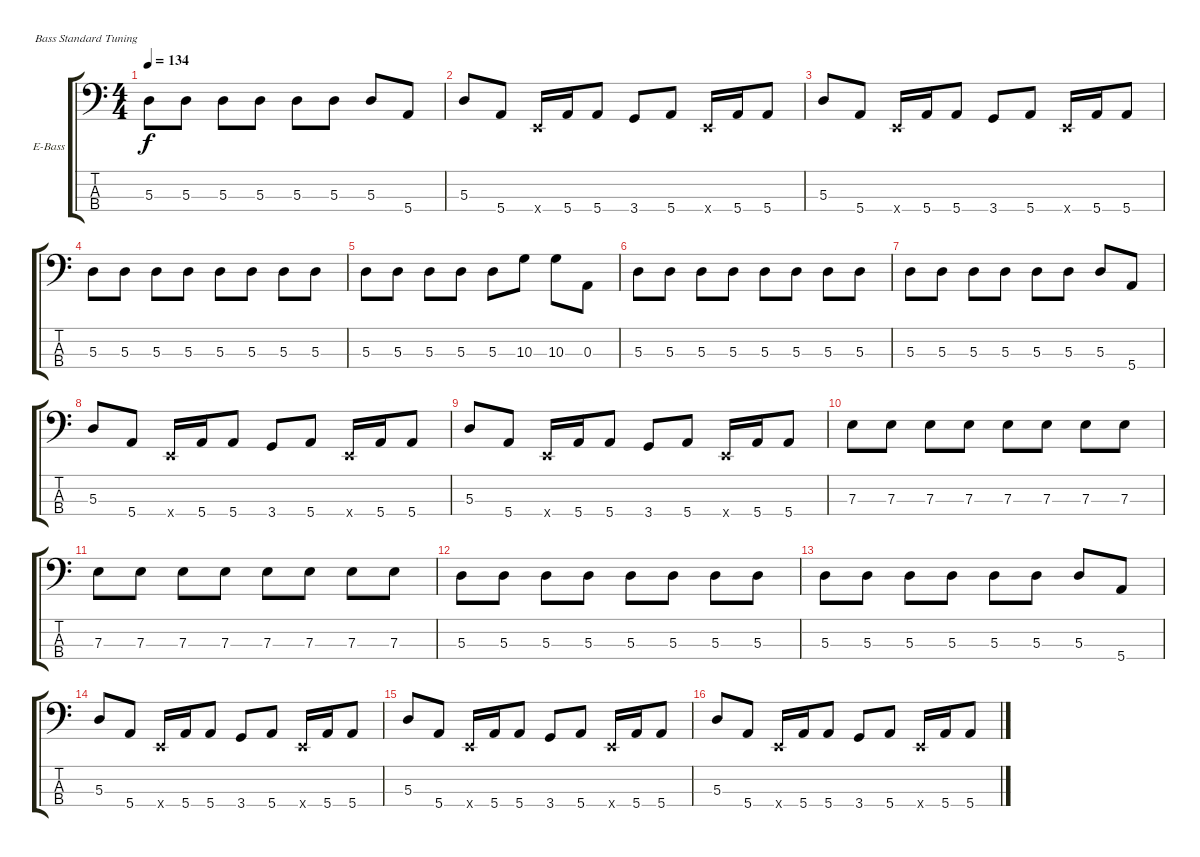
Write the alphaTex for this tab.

\defaultSystemsLayout 4
\bracketExtendMode groupsimilarinstruments
\firstSystemTrackNameOrientation horizontal
\otherSystemsTrackNameOrientation horizontal
\track ("Electric Bass" "E-Bass") {instrument electricbassfinger}
\staff {score tabs}
\tuning (G2 D2 A1 E1)
\ts (4 4)
\tempo 134
\clef f4
\scale
0.333333
\ks c
5.3.8{dy f} 5.3.8 5.3.8 5.3.8 5.3.8 5.3.8 5.3.8 5.4.8 |
\scale
0.333333 5.3.8 5.4.8 0.4{x}.16 5.4.16 5.4.8 3.4.8 5.4.8 0.4{x}.16 5.4.16 5.4.8 |
\scale
0.333333 5.3.8 5.4.8 0.4{x}.16 5.4.16 5.4.8 3.4.8 5.4.8 0.4{x}.16 5.4.16 5.4.8 |
\scale
0.333333 5.3.8 5.3.8 5.3.8 5.3.8 5.3.8 5.3.8 5.3.8 5.3.8 |
\scale
0.333333 5.3.8 5.3.8 5.3.8 5.3.8 5.3.8 10.3.8 10.3.8 0.3.8 |
\scale
0.333333 5.3.8 5.3.8 5.3.8 5.3.8 5.3.8 5.3.8 5.3.8 5.3.8 |
\scale
0.333333 5.3.8 5.3.8 5.3.8 5.3.8 5.3.8 5.3.8 5.3.8 5.4.8 |
\scale
0.333333 5.3.8 5.4.8 0.4{x}.16 5.4.16 5.4.8 3.4.8 5.4.8 0.4{x}.16 5.4.16 5.4.8 |
\scale
0.333333 5.3.8 5.4.8 0.4{x}.16 5.4.16 5.4.8 3.4.8 5.4.8 0.4{x}.16 5.4.16 5.4.8 |
\scale
0.333333 7.3.8 7.3.8 7.3.8 7.3.8 7.3.8 7.3.8 7.3.8 7.3.8 |
\scale
0.333333 7.3.8 7.3.8 7.3.8 7.3.8 7.3.8 7.3.8 7.3.8 7.3.8 |
\scale
0.333333 5.3.8 5.3.8 5.3.8 5.3.8 5.3.8 5.3.8 5.3.8 5.3.8 |
\scale
0.333333 5.3.8 5.3.8 5.3.8 5.3.8 5.3.8 5.3.8 5.3.8 5.4.8 |
\scale
0.333333 5.3.8 5.4.8 0.4{x}.16 5.4.16 5.4.8 3.4.8 5.4.8 0.4{x}.16 5.4.16 5.4.8 |
\scale
0.333333 5.3.8 5.4.8 0.4{x}.16 5.4.16 5.4.8 3.4.8 5.4.8 0.4{x}.16 5.4.16 5.4.8 |
\scale
0.333333 5.3.8 5.4.8 0.4{x}.16 5.4.16 5.4.8 3.4.8 5.4.8 0.4{x}.16 5.4.16 5.4.8
